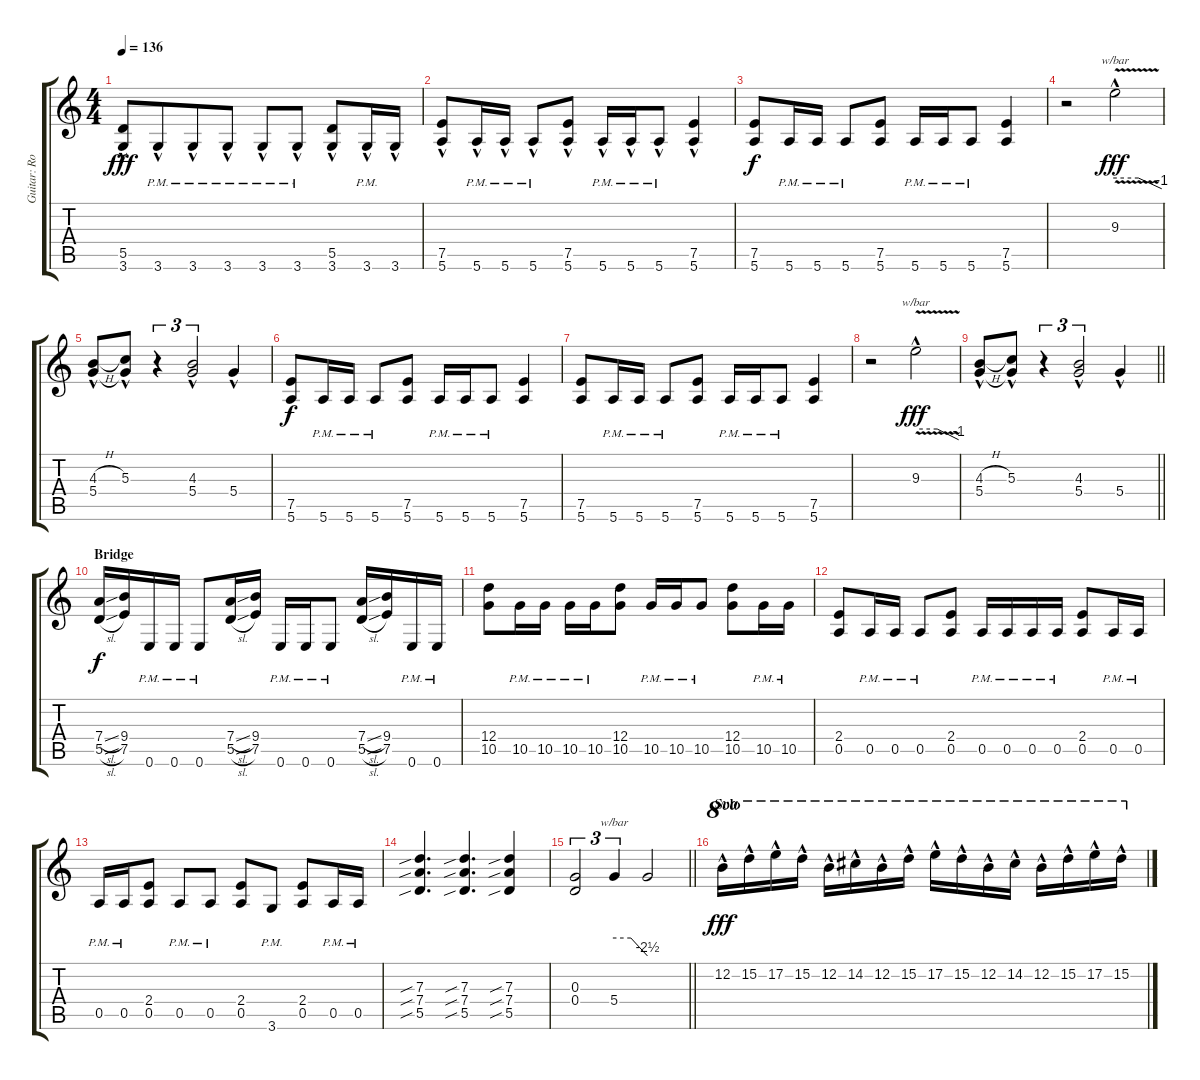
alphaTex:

\track ("Guitar: Rob" "Guitar: Ro") {instrument overdrivenguitar}
\staff {score tabs}
\tuning (E4 B3 G3 D3 A2 E2) {hide}
\ts (4 4)
\tempo 136
\clef g2
\ks c
(5.5{hac} 3.6{hac}).8{dy fff} 3.6{hac pm}.8{beam merge} 3.6{hac pm}.8 3.6{hac pm}.8 3.6{hac pm}.8{beam merge} 3.6{hac pm}.8 (5.5{hac} 3.6{hac}).8 3.6{hac pm}.16 3.6{hac}.16 |
(7.5{hac} 5.6{hac}).8 5.6{hac pm}.16 5.6{hac pm}.16 5.6{hac pm}.8 (7.5{hac} 5.6{hac}).8 5.6{hac pm}.16 5.6{hac pm}.16 5.6{hac pm}.8 (7.5{hac} 5.6{hac}).4 |
(7.5 5.6).8{dy f} 5.6{pm}.16 5.6{pm}.16 5.6{pm}.8 (7.5 5.6).8 5.6{pm}.16 5.6{pm}.16 5.6{pm}.8 (7.5 5.6).4 |
r.2 9.3{v hac}.2{tbe (custom default 0 0 30 0 60 -4) dy fff} |
(4.3{h hac} 5.4{hac}).8 (5.3{hac} 5.4{t}).8 r.4{tu (3 2)} (4.3{hac} 5.4{hac}).2{tu (3 2)} 5.4{hac}.4 |
(7.5 5.6).8{dy f} 5.6{pm}.16 5.6{pm}.16 5.6{pm}.8 (7.5 5.6).8 5.6{pm}.16 5.6{pm}.16 5.6{pm}.8 (7.5 5.6).4 |
(7.5 5.6).8 5.6{pm}.16 5.6{pm}.16 5.6{pm}.8 (7.5 5.6).8 5.6{pm}.16 5.6{pm}.16 5.6{pm}.8 (7.5 5.6).4 |
r.2 9.3{v hac}.2{tbe (custom default 0 0 30 0 60 -4) dy fff} |
\barLineRight lightlight
(4.3{h hac} 5.4{hac}).8 (5.3{hac} 5.4{t}).8 r.4{tu (3 2)} (4.3{hac} 5.4{hac}).2{tu (3 2)} 5.4{hac}.4 |
\section ("" "Bridge")
(7.4{sl} 5.5{sl}).16{dy f} (9.4 7.5).16 0.6{pm}.16 0.6{pm}.16 0.6{pm}.8 (7.4{sl} 5.5{sl}).16 (9.4 7.5).16 0.6{pm}.16 0.6{pm}.16 0.6{pm}.8 (7.4{sl} 5.5{sl}).16 (9.4 7.5).16 0.6{pm}.16 0.6{pm}.16 |
(12.4 10.5).8 10.5{pm}.16 10.5{pm}.16 10.5{pm}.16 10.5{pm}.16 (12.4 10.5).8 10.5{pm}.16 10.5{pm}.16 10.5{pm}.8 (12.4 10.5).8 10.5{pm}.16 10.5{pm}.16 |
(2.4 0.5).8 0.5{pm}.16 0.5{pm}.16 0.5{pm}.8 (2.4 0.5).8 0.5{pm}.16 0.5{pm}.16 0.5{pm}.16 0.5{pm}.16 (2.4 0.5).8 0.5{pm}.16 0.5{pm}.16 |
0.5{pm}.16 0.5{pm}.16 (2.4 0.5).8 0.5{pm}.8 0.5{pm}.8 (2.4 0.5).8 3.6{pm}.8 (2.4 0.5).8 0.5{pm}.16 0.5{pm}.16 |
(7.3{sib} 7.4{sib} 5.5{sib}).4{d} (7.3{sib} 7.4{sib} 5.5{sib}).4{d} (7.3{sib} 7.4{sib} 5.5{sib}).4 |
\barLineRight lightlight
(0.3 0.4).2{tu (3 2)} 5.4.4{tu (3 2) tbe (custom default 0 0 30 0 60 -10)} 5.4{t}.2 |
\section ("" "Solo")
12.2{hac}.16{ot 8va dy fff} 15.2{hac}.16{ot 8va} 17.2{hac}.16{ot 8va} 15.2{hac}.16{ot 8va} 12.2{hac}.16{ot 8va} 14.2{hac}.16{ot 8va} 12.2{hac}.16{ot 8va} 15.2{hac}.16{ot 8va} 17.2{hac}.16{ot 8va} 15.2{hac}.16{ot 8va} 12.2{hac}.16{ot 8va} 14.2{hac}.16{ot 8va} 12.2{hac}.16{ot 8va} 15.2{hac}.16{ot 8va} 17.2{hac}.16{ot 8va} 15.2{hac}.16{ot 8va}
